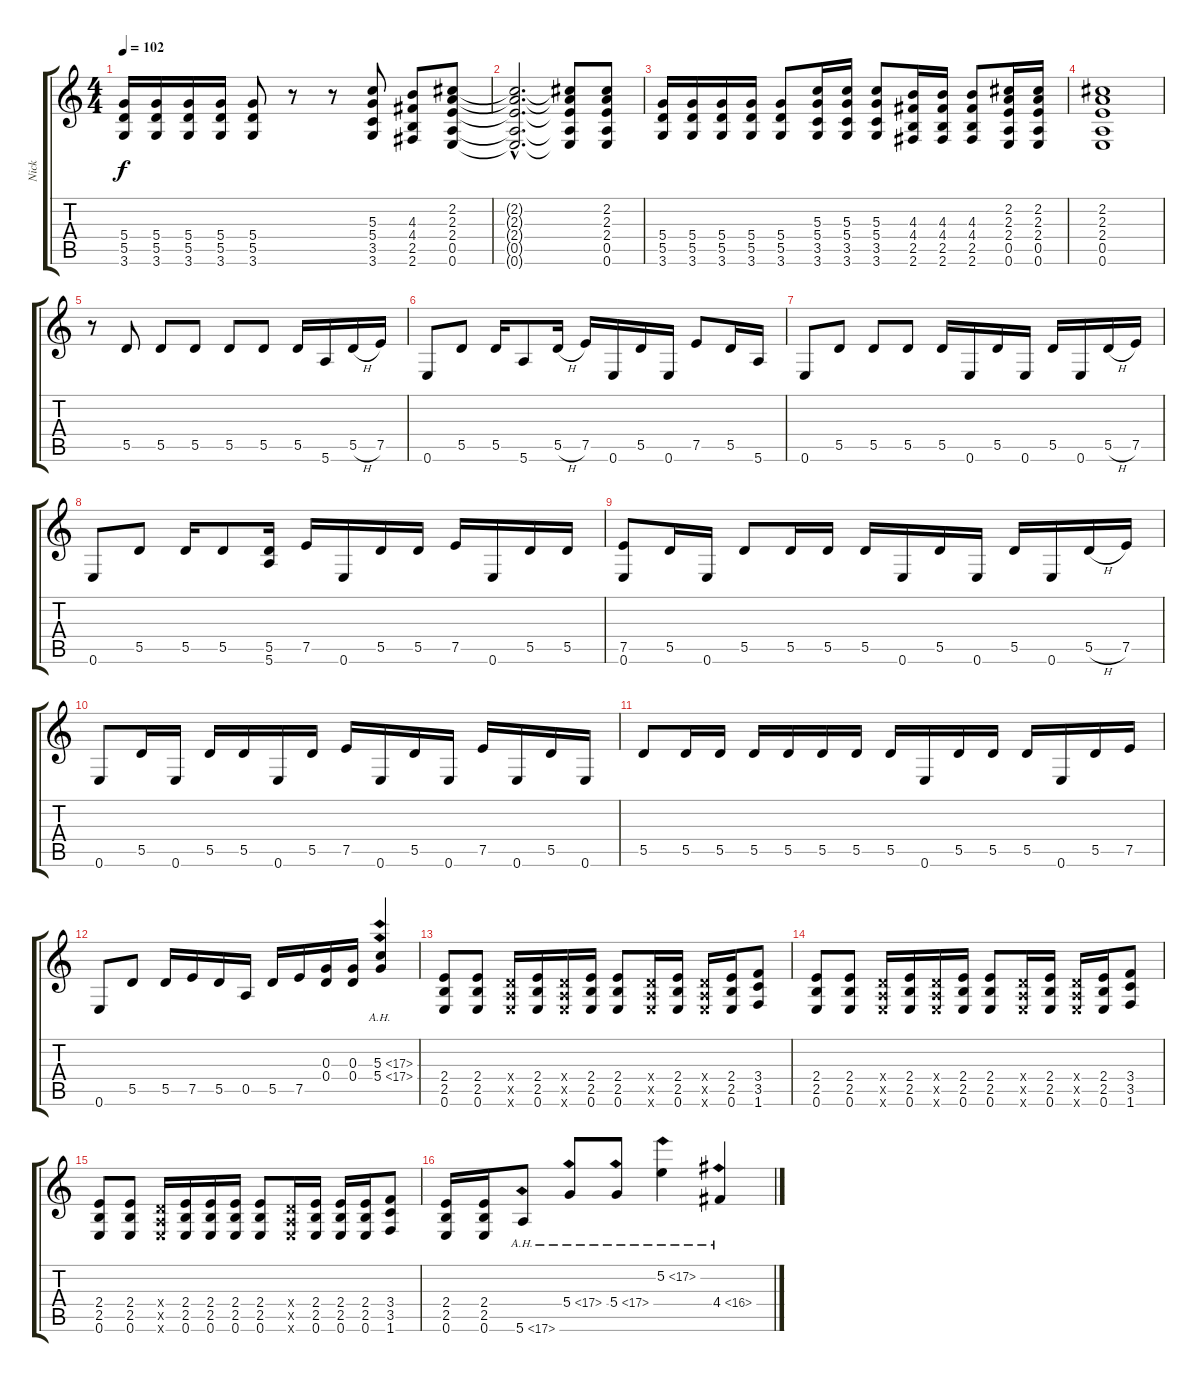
\track ("Nick" "Nick") {instrument distortionguitar}
\staff {score tabs}
\tuning (E4 B3 G3 D3 A2 E2) {hide}
\ts (4 4)
\tempo 102
\clef g2
\ks c
(5.4 5.5 3.6).16{dy f} (5.4 5.5 3.6).16 (5.4 5.5 3.6).16 (5.4 5.5 3.6).16 (5.4 5.5 3.6).8 r.8 r.8 (5.3 5.4 3.5 3.6).8 (4.3 4.4 2.5 2.6).8 (2.2 2.3 2.4 0.5 0.6).8 |
(2.2{hac t} 2.3{hac t} 2.4{hac t} 0.5{hac t} 0.6{hac t}).2{d} (2.2{t} 2.3{t} 2.4{t} 0.5{t} 0.6{t}).8 (2.2 2.3 2.4 0.5 0.6).8 |
(5.4 5.5 3.6).16 (5.4 5.5 3.6).16 (5.4 5.5 3.6).16 (5.4 5.5 3.6).16 (5.4 5.5 3.6).8 (5.3 5.4 3.5 3.6).16 (5.3 5.4 3.5 3.6).16 (5.3 5.4 3.5 3.6).8 (4.3 4.4 2.5 2.6).16 (4.3 4.4 2.5 2.6).16 (4.3 4.4 2.5 2.6).8 (2.2 2.3 2.4 0.5 0.6).16 (2.2 2.3 2.4 0.5 0.6).16 |
(2.2 2.3 2.4 0.5 0.6).1 |
r.8 5.5.8 5.5.8 5.5.8 5.5.8 5.5.8 5.5.16 5.6.16 5.5{h}.16 7.5.16 |
0.6.8 5.5.8 5.5.16 5.6.8 5.5{h}.16 7.5.16 0.6.16 5.5.16 0.6.16 7.5.8 5.5.16 5.6.16 |
0.6.8 5.5.8 5.5.8 5.5.8 5.5.16 0.6.16 5.5.16 0.6.16 5.5.16 0.6.16 5.5{h}.16 7.5.16 |
0.6.8 5.5.8 5.5.16 5.5.8 (5.5 5.6).16 7.5.16 0.6.16 5.5.16 5.5.16 7.5.16 0.6.16 5.5.16 5.5.16 |
(7.5 0.6).8 5.5.16 0.6.16 5.5.8 5.5.16 5.5.16 5.5.16 0.6.16 5.5.16 0.6.16 5.5.16 0.6.16 5.5{h}.16 7.5.16 |
0.6.8 5.5.16 0.6.16 5.5.16 5.5.16 0.6.16 5.5.16 7.5.16 0.6.16 5.5.16 0.6.16 7.5.16 0.6.16 5.5.16 0.6.16 |
5.5.8 5.5.16 5.5.16 5.5.16 5.5.16 5.5.16 5.5.16 5.5.16 0.6.16 5.5.16 5.5.16 5.5.16 0.6.16 5.5.16 7.5.16 |
0.6.8 5.5.8 5.5.16 7.5.16 5.5.16 0.5.16 5.5.16 7.5.16 (0.3 0.4).16 (0.3 0.4).16 (5.3{ah 12} 5.4{ah 12}).4 |
(2.4 2.5 0.6).8 (2.4 2.5 0.6).8 (0.4{x} 0.5{x} 0.6{x}).16 (2.4 2.5 0.6).16 (0.4{x} 0.5{x} 0.6{x}).16 (2.4 2.5 0.6).16 (2.4 2.5 0.6).8 (0.4{x} 0.5{x} 0.6{x}).16 (2.4 2.5 0.6).16 (0.4{x} 0.5{x} 0.6{x}).16 (2.4 2.5 0.6).16 (3.4 3.5 1.6).8 |
(2.4 2.5 0.6).8 (2.4 2.5 0.6).8 (0.4{x} 0.5{x} 0.6{x}).16 (2.4 2.5 0.6).16 (0.4{x} 0.5{x} 0.6{x}).16 (2.4 2.5 0.6).16 (2.4 2.5 0.6).8 (0.4{x} 0.5{x} 0.6{x}).16 (2.4 2.5 0.6).16 (0.4{x} 0.5{x} 0.6{x}).16 (2.4 2.5 0.6).16 (3.4 3.5 1.6).8 |
(2.4 2.5 0.6).8 (2.4 2.5 0.6).8 (0.4{x} 0.5{x} 0.6{x}).16 (2.4 2.5 0.6).16 (2.4 2.5 0.6).16 (2.4 2.5 0.6).16 (2.4 2.5 0.6).8 (0.4{x} 0.5{x} 0.6{x}).16 (2.4 2.5 0.6).16 (2.4 2.5 0.6).16 (2.4 2.5 0.6).16 (3.4 3.5 1.6).8 |
(2.4 2.5 0.6).16 (2.4 2.5 0.6).16 5.6{ah 12}.8 5.4{ah 12}.8 5.4{ah 12}.8 5.2{ah 12}.4 4.4{ah 12}.4
